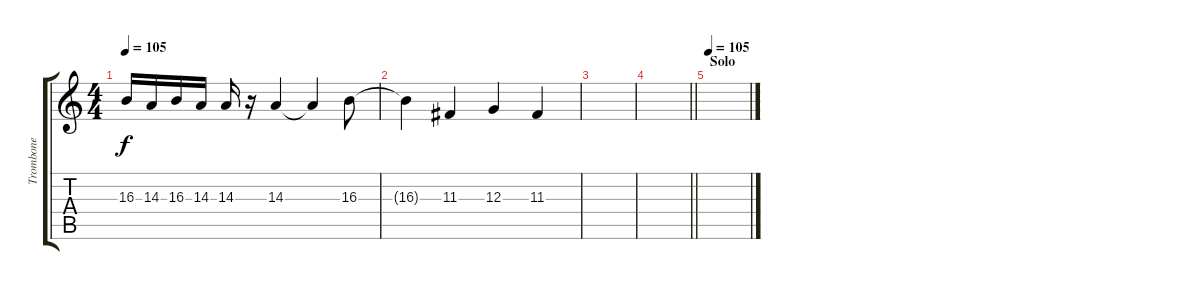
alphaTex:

\track ("Trombone" "Trombone") {instrument trombone}
\staff {score tabs}
\tuning (E4 B3 G3 D3 A2 E2) {hide}
\ts (4 4)
\tempo 105
\clef g2
\ks c
16.3.16{dy f} 14.3.16 16.3.16 14.3.16 14.3.16 r.16 14.3.4 14.3{t}.4 16.3.8 |
16.3{t}.4 11.3.4 12.3.4 11.3.4 |
|
\barLineRight lightlight
|
\section ("" "Solo")
\tempo 105
